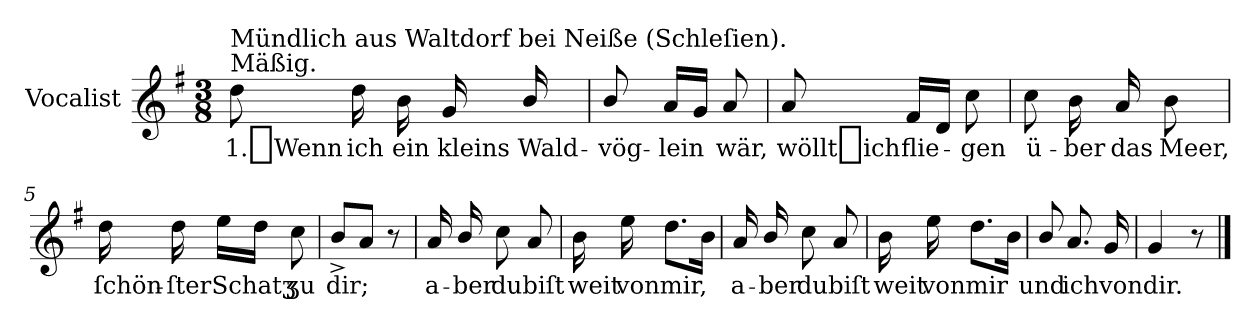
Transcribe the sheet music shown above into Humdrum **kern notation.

**kern	**text
*part1	*part1
*staff1	*staff1
*I"Vocalist	*
*k[f#]	*
*G:	*
*M3/8	*
=1	=1
!LO:TX:a:t=Mäßig.	!
!LO:TX:a:t=Mündlich aus Waltdorf bei Neiße (Schleſien).	!
8dd	1._Wenn
16dd	ich
16b	ein
16g	kleins
16b/	Wald-
=2	=2
8b/	-vög-
16aLL	-lein
16gJJ	.
8a	wär,
=3	=3
8a	wöllt_ich
16f#LL	flie-
16dJJ	.
8cc	-gen
=4	=4
8cc	ü-
16b	-ber
16a	das
8b	Meer,
=5	=5
16dd	ſchön-
16dd	-ſter
16eeLL	Schatʒ
16ddJJ	.
8cc	ʒu
=6	=6
8b^L	dir;
8aJ	.
8r	.
=7	=7
16a	a-
16b/	-ber
8cc	du
8a	biſt
=8	=8
16b	weit
16ee	von
8.ddL	mir,
16bJk	.
=9	=9
16a	a-
16b/	-ber
8cc	du
8a	biſt
=10	=10
16b	weit
16ee	von
8.ddL	mir
16bJk	.
=11	=11
8b/	und
8.a	ich
16g	von
=12	=12
4g	dir.
8r	.
==	==
*-	*-
